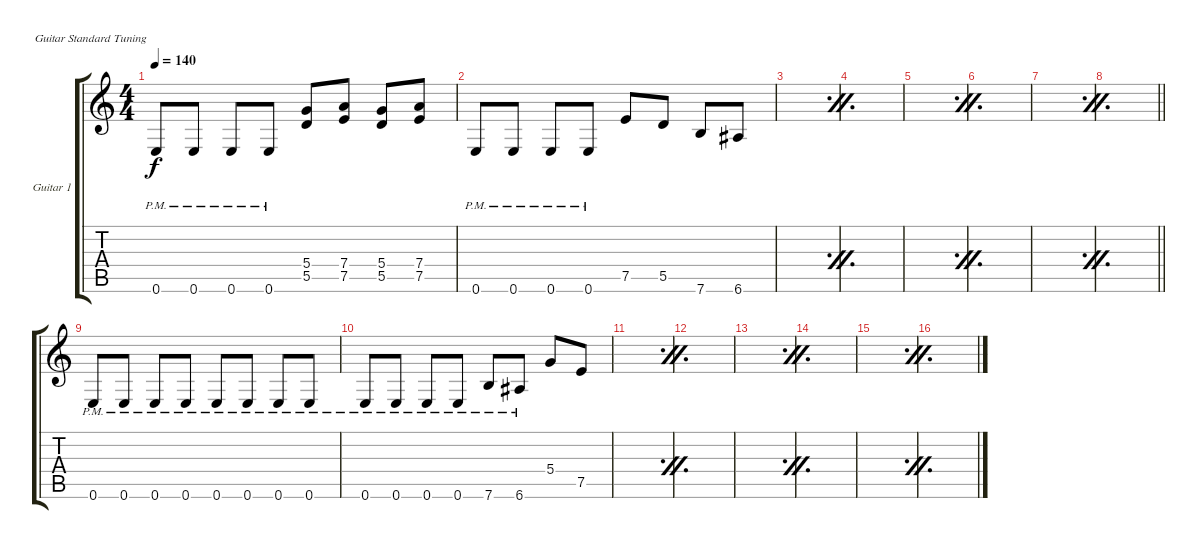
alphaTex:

\defaultSystemsLayout 4
\bracketExtendMode groupsimilarinstruments
\firstSystemTrackNameOrientation horizontal
\otherSystemsTrackNameOrientation horizontal
\track ("Guitar 1" "Guitar 1") {instrument distortionguitar}
\staff {score tabs}
\tuning (E4 B3 G3 D3 A2 E2)
\ts (4 4)
\tempo 140
\clef g2
\ks c
0.6{pm}.8{lyrics (0 "") lyrics (1 "") lyrics (2 "") lyrics (3 "") lyrics (4 "") dy f} 0.6{pm}.8{lyrics (0 "") lyrics (1 "") lyrics (2 "") lyrics (3 "") lyrics (4 "")} 0.6{pm}.8{lyrics (0 "") lyrics (1 "") lyrics (2 "") lyrics (3 "") lyrics (4 "")} 0.6{pm}.8{lyrics (0 "") lyrics (1 "") lyrics (2 "") lyrics (3 "") lyrics (4 "")} (5.4 5.5).8{lyrics (0 "") lyrics (1 "") lyrics (2 "") lyrics (3 "") lyrics (4 "")} (7.4 7.5).8{lyrics (0 "") lyrics (1 "") lyrics (2 "") lyrics (3 "") lyrics (4 "")} (5.4 5.5).8{lyrics (0 "") lyrics (1 "") lyrics (2 "") lyrics (3 "") lyrics (4 "")} (7.4 7.5).8{lyrics (0 "") lyrics (1 "") lyrics (2 "") lyrics (3 "") lyrics (4 "")} |
0.6{pm}.8{lyrics (0 "") lyrics (1 "") lyrics (2 "") lyrics (3 "") lyrics (4 "")} 0.6{pm}.8{lyrics (0 "") lyrics (1 "") lyrics (2 "") lyrics (3 "") lyrics (4 "")} 0.6{pm}.8{lyrics (0 "") lyrics (1 "") lyrics (2 "") lyrics (3 "") lyrics (4 "")} 0.6{pm}.8{lyrics (0 "") lyrics (1 "") lyrics (2 "") lyrics (3 "") lyrics (4 "")} 7.5.8{lyrics (0 "") lyrics (1 "") lyrics (2 "") lyrics (3 "") lyrics (4 "")} 5.5.8{lyrics (0 "") lyrics (1 "") lyrics (2 "") lyrics (3 "") lyrics (4 "")} 7.6.8{lyrics (0 "") lyrics (1 "") lyrics (2 "") lyrics (3 "") lyrics (4 "")} 6.6.8{lyrics (0 "") lyrics (1 "") lyrics (2 "") lyrics (3 "") lyrics (4 "")} |
\simile firstofdouble
|
\simile secondofdouble
|
\simile firstofdouble
|
\simile secondofdouble
|
\simile firstofdouble
|
\simile secondofdouble
\barLineRight lightlight
|
\simile none
0.6{pm}.8 0.6{pm}.8 0.6{pm}.8 0.6{pm}.8 0.6{pm}.8 0.6{pm}.8 0.6{pm}.8 0.6{pm}.8 |
0.6{pm}.8 0.6{pm}.8 0.6{pm}.8 0.6{pm}.8 7.6{pm}.8 6.6{pm}.8 5.4.8 7.5.8 |
\simile firstofdouble
|
\simile secondofdouble
|
\simile firstofdouble
|
\simile secondofdouble
|
\simile firstofdouble
|
\simile secondofdouble
